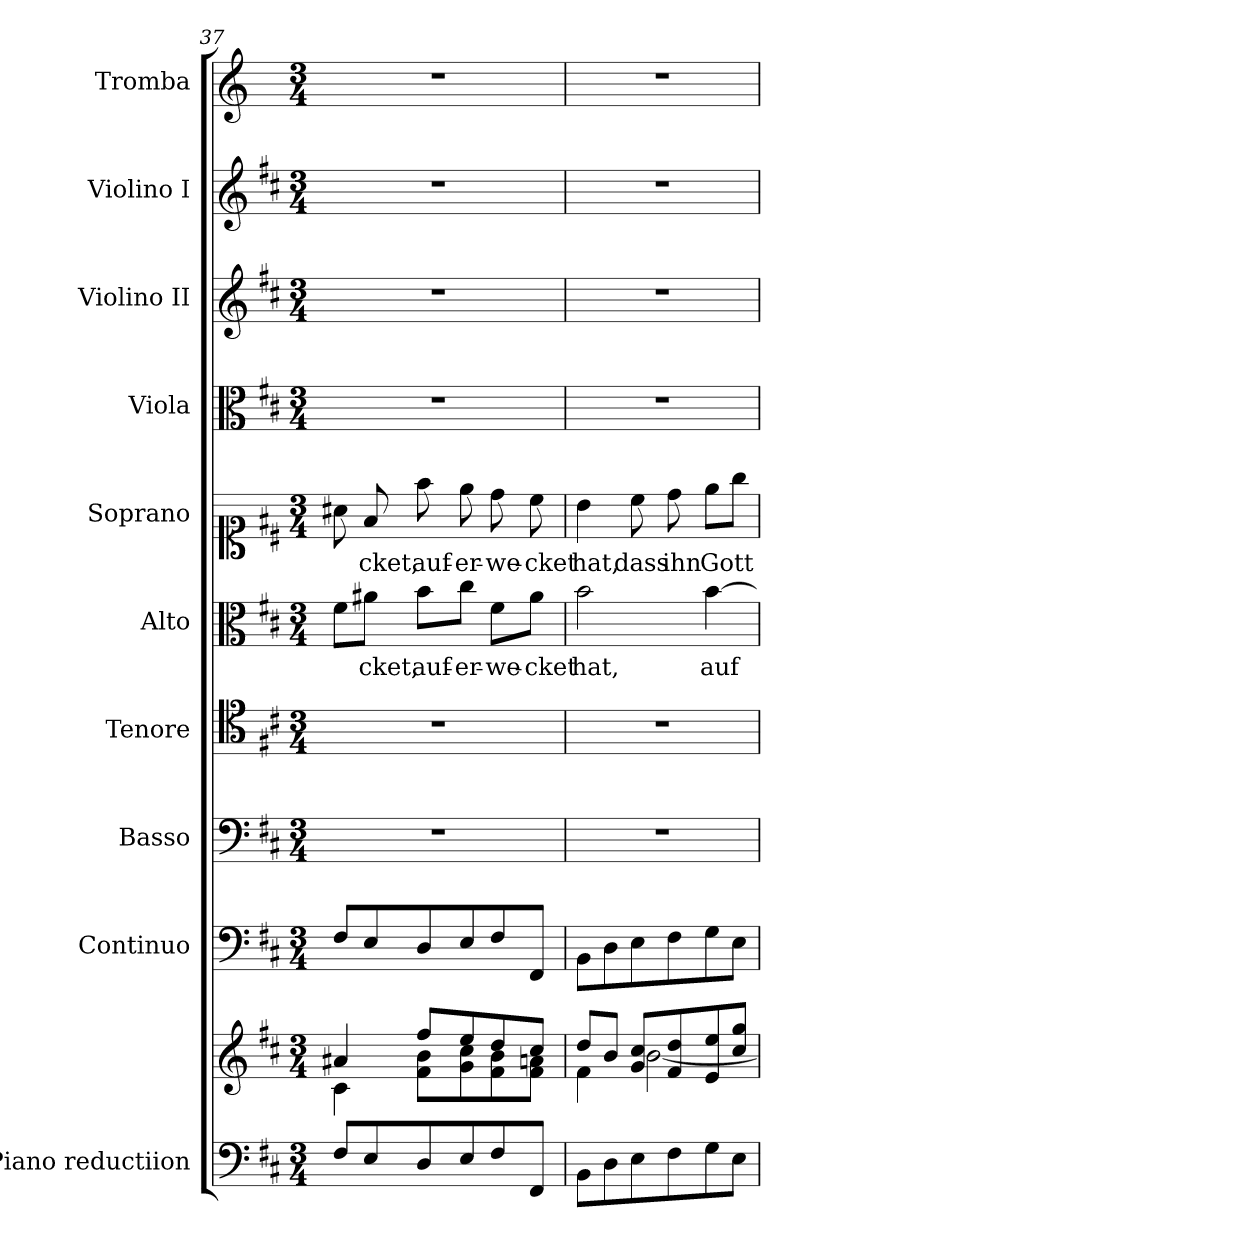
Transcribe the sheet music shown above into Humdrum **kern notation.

**kern	**kern	**kern	**kern	**kern	**kern	**text	**kern	**text	**kern	**kern	**kern	**kern
*part10	*part10	*part9	*part8	*part7	*part6	*part6	*part5	*part5	*part4	*part3	*part2	*part1
*staff11	*staff10	*staff9	*staff8	*staff7	*staff6	*staff6	*staff5	*staff5	*staff4	*staff3	*staff2	*staff1
*I"Piano reductiion	*	*I"Continuo	*I"Basso	*I"Tenore	*I"Alto	*	*I"Soprano	*	*I"Viola	*I"Violino II	*I"Violino I	*I"Tromba
*I'Pno	*	*	*	*	*	*	*	*	*I'Vla	*I'Vln	*I'Vln	*
*clefF4	*clefG2	*clefF4	*clefF4	*clefC4	*clefC3	*	*clefC1	*	*clefC3	*clefG2	*clefG2	*clefG2
*	*	*	*	*	*	*	*	*	*	*	*	*ITrd-1c-2
*k[f#c#]	*k[f#c#]	*k[f#c#]	*k[f#c#]	*k[f#c#]	*k[f#c#]	*	*k[f#c#]	*	*k[f#c#]	*k[f#c#]	*k[f#c#]	*k[f#c#]
*M3/4	*M3/4	*M3/4	*M3/4	*M3/4	*M3/4	*	*M3/4	*	*M3/4	*M3/4	*M3/4	*M3/4
=37	=37	=37	=37	=37	=37	=37	=37	=37	=37	=37	=37	=37
*	*^	*	*	*	*	*	*	*	*	*	*	*
8F#/L	4a#X/	4c#\	8F#/L	2.r	2.r	8f#\L	.	8a#X\	.	2.r	2.r	2.r	2.r
!	!	!	!	!	!	!	!LO:LY:b	!	!LO:LY:b	!	!	!	!
8E/	.	.	8E/	.	.	8a#X\J	-cket,	8f#/	-cket,	.	.	.	.
!	!	!	!	!	!	!	!LO:LY:b	!	!LO:LY:b	!	!	!	!
8D/	8ff#/L	8f#\ 8b\L	8D/	.	.	8b\L	auf-	8ff#\	auf-	.	.	.	.
!	!	!	!	!	!	!	!LO:LY:b	!	!LO:LY:b	!	!	!	!
8E/	8ee/	8g\ 8cc#\	8E/	.	.	8cc#\J	-er-	8ee\	-er-	.	.	.	.
!	!	!	!	!	!	!	!LO:LY:b	!	!LO:LY:b	!	!	!	!
8F#/	8dd/	8f#\ 8b\	8F#/	.	.	8f#\L	-we-	8dd\	-we-	.	.	.	.
!	!	!	!	!	!	!	!LO:LY:b	!	!LO:LY:b	!	!	!	!
8FF#/J	8cc#/J	8f#\ 8an\J	8FF#/J	.	.	8a#\J	-cket	8cc#\	-cket	.	.	.	.
=38	=38	=38	=38	=38	=38	=38	=38	=38	=38	=38	=38	=38	=38
!	!	!	!	!	!	!	!LO:LY:b	!	!LO:LY:b	!	!	!	!
8BB\L	8dd/L	4f#\	8BB\L	2.r	2.r	2b\	hat,	4b\	hat,	2.r	2.r	2.r	2.r
8D\	8b/J	.	8D\	.	.	.	.	.	.	.	.	.	.
!	!	!	!	!	!	!	!	!	!LO:LY:b	!	!	!	!
8E\	8g/ 8cc#/L	[2b\	8E\	.	.	.	.	8cc#\	dass	.	.	.	.
!	!	!	!	!	!	!	!	!	!LO:LY:b	!	!	!	!
8F#\	8f#/ 8dd/	.	8F#\	.	.	.	.	8dd\	ihn	.	.	.	.
!	!	!	!	!	!	!	!LO:LY:b	!	!LO:LY:b	!	!	!	!
8G\	8e/ 8ee/	.	8G\	.	.	[4b\	auf-	8ee\L	Gott	.	.	.	.
8E\J	8cc#/ 8gg/J	.	8E\J	.	.	.	.	8gg\J	.	.	.	.	.
*	*v	*v	*	*	*	*	*	*	*	*	*	*	*
=	=	=	=	=	=	=	=	=	=	=	=	=
*-	*-	*-	*-	*-	*-	*-	*-	*-	*-	*-	*-	*-
